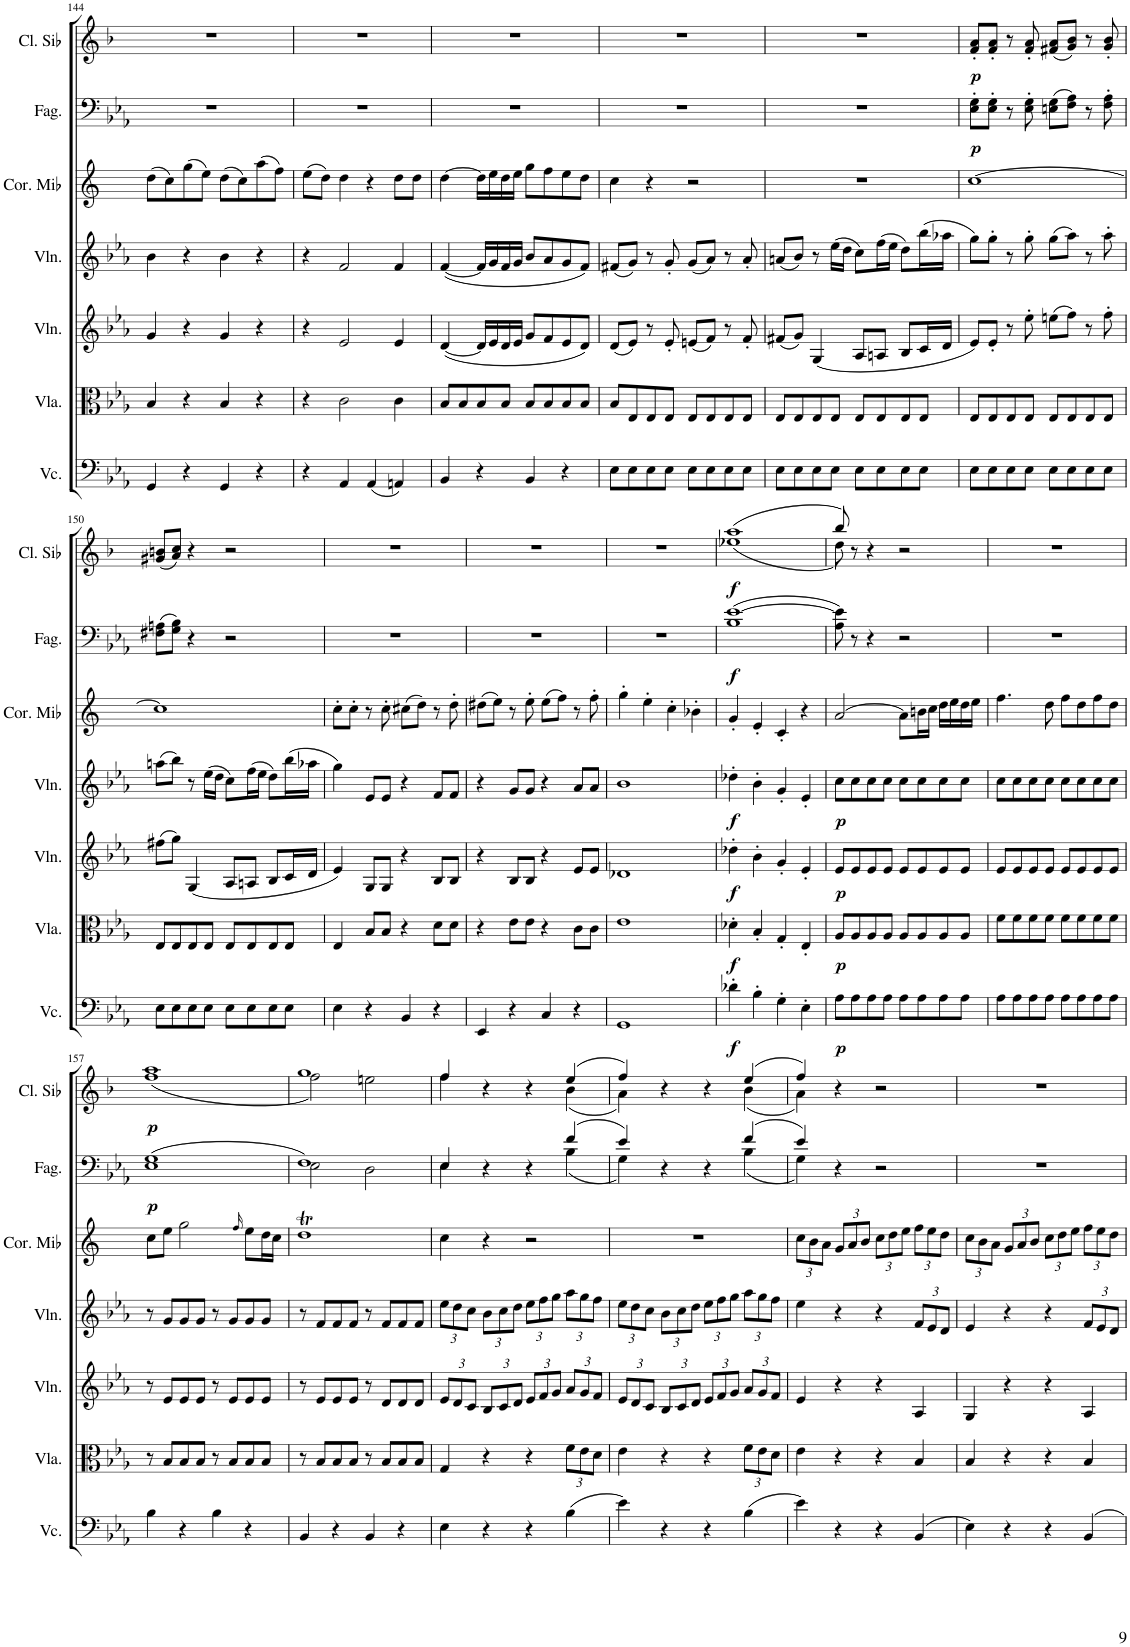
**kern	**dynam	**kern	**dynam	**kern	**dynam	**kern	**dynam	**kern	**kern	**dynam	**kern	**dynam
*part7	*part7	*part6	*part6	*part5	*part5	*part4	*part4	*part3	*part2	*part2	*part1	*part1
*staff7	*staff7	*staff6	*staff6	*staff5	*staff5	*staff4	*staff4	*staff3	*staff2	*staff2	*staff1	*staff1
*I"Violoncello e  Basso	*	*I"Viola	*	*I"Violino II	*	*I"Violino I	*	*I"Corno principale  in Mib	*I"Fagotti	*	*I"Clarinetti	*
*I'Vc.	*	*I'Vla.	*	*I'Vln.	*	*I'Vln.	*	*I'Cor. Mib	*I'Fag.	*	*	*
!!LO:PB:g=z
*clefF4	*	*clefC3	*	*clefG2	*	*clefG2	*	*clefG2	*clefF4	*	*clefG2	*
*	*	*	*	*	*	*	*	*Trd5c9	*	*	*Trd1c2	*
*k[b-e-a-]	*	*k[b-e-a-]	*	*k[b-e-a-]	*	*k[b-e-a-]	*	*k[]	*k[b-e-a-]	*	*k[b-]	*
*M4/4	*	*M4/4	*	*M4/4	*	*M4/4	*	*M4/4	*M4/4	*	*M4/4	*
*met(c)	*	*met(c)	*	*met(c)	*	*met(c)	*	*met(c)	*met(c)	*	*met(c)	*
=144	=144	=144	=144	=144	=144	=144	=144	=144	=144	=144	=144	=144
4GG/	.	4B-/	.	4g/	.	4b-\	.	(8dd\L	1r	.	1r	.
.	.	.	.	.	.	.	.	8cc\)	.	.	.	.
4r	.	4r	.	4r	.	4r	.	(8gg\	.	.	.	.
.	.	.	.	.	.	.	.	8ee\J)	.	.	.	.
4GG/	.	4B-/	.	4g/	.	4b-\	.	(8dd\L	.	.	.	.
.	.	.	.	.	.	.	.	8cc\)	.	.	.	.
4r	.	4r	.	4r	.	4r	.	(8aa\	.	.	.	.
.	.	.	.	.	.	.	.	8ff\J)	.	.	.	.
=145	=145	=145	=145	=145	=145	=145	=145	=145	=145	=145	=145	=145
4r	.	4r	.	4r	.	4r	.	(8ee\L	1r	.	1r	.
.	.	.	.	.	.	.	.	8dd\J)	.	.	.	.
4AA-/	.	2c\	.	2e-/	.	2f/	.	4dd\	.	.	.	.
(4AA-/	.	.	.	.	.	.	.	4r	.	.	.	.
4AAn/)	.	4c\	.	4e-/	.	4f/	.	8dd\L	.	.	.	.
.	.	.	.	.	.	.	.	8dd\J	.	.	.	.
=146	=146	=146	=146	=146	=146	=146	=146	=146	=146	=146	=146	=146
4BB-/	.	8B-/L	.	([4d/	.	([4f/	.	[4dd\	1r	.	1r	.
.	.	8B-/	.	.	.	.	.	.	.	.	.	.
4r	.	8B-/	.	16d/LL]	.	16f/LL]	.	16dd\LL]	.	.	.	.
.	.	.	.	16e-/	.	16g/	.	16ee\	.	.	.	.
.	.	8B-/J	.	16d/	.	16f/	.	16dd\	.	.	.	.
.	.	.	.	16e-/JJ	.	16g/JJ	.	16ee\JJ	.	.	.	.
4BB-/	.	8B-/L	.	8g/L	.	8b-/L	.	8gg\L	.	.	.	.
.	.	8B-/	.	8f/	.	8a-/	.	8ff\	.	.	.	.
4r	.	8B-/	.	8e-/	.	8g/	.	8ee\	.	.	.	.
.	.	8B-/J	.	8d/J)	.	8f/J)	.	8dd\J	.	.	.	.
=147	=147	=147	=147	=147	=147	=147	=147	=147	=147	=147	=147	=147
8E-\L	.	8B-/L	.	(8d/L	.	(8f#X/L	.	4cc\	1r	.	1r	.
8E-\	.	8E-/	.	8e-/J)	.	8g/J)	.	.	.	.	.	.
8E-\	.	8E-/	.	8r	.	8r	.	4r	.	.	.	.
8E-\J	.	8E-/J	.	8e-'/	.	8g'/	.	.	.	.	.	.
8E-\L	.	8E-/L	.	(8en/L	.	(8g/L	.	2r	.	.	.	.
8E-\	.	8E-/	.	8f/J)	.	8a-/J)	.	.	.	.	.	.
8E-\	.	8E-/	.	8r	.	8r	.	.	.	.	.	.
8E-\J	.	8E-/J	.	8f'/	.	8a-'/	.	.	.	.	.	.
=148	=148	=148	=148	=148	=148	=148	=148	=148	=148	=148	=148	=148
8E-\L	.	8E-/L	.	(8f#X/L	.	(8an/L	.	1r	1r	.	1r	.
8E-\	.	8E-/	.	8g/J)	.	8b-/J)	.	.	.	.	.	.
8E-\	.	8E-/	.	(4G/	.	8r	.	.	.	.	.	.
8E-\J	.	8E-/J	.	.	.	(16ee-\LL	.	.	.	.	.	.
.	.	.	.	.	.	16dd\JJ	.	.	.	.	.	.
8E-\L	.	8E-/L	.	8A-/L	.	8cc\L)	.	.	.	.	.	.
8E-\	.	8E-/	.	8An/J	.	(16ff\L	.	.	.	.	.	.
.	.	.	.	.	.	16ee-\JJ	.	.	.	.	.	.
8E-\	.	8E-/	.	8B-/L	.	8dd\L)	.	.	.	.	.	.
8E-\J	.	8E-/J	.	16c/L	.	(16bb-\L	.	.	.	.	.	.
.	.	.	.	16d/JJ	.	16aa-X\JJ	.	.	.	.	.	.
=149	=149	=149	=149	=149	=149	=149	=149	=149	=149	=149	=149	=149
!	!	!	!	!	!	!	!	!	!	!LO:DY:b	!	!LO:DY:b
8E-\L	.	8E-/L	.	8e-/L)	.	8gg\L)	.	[1cc	8E-\' 8G\'L	p	8f/' 8a/'L	p
8E-\	.	8E-/	.	8e-'/J	.	8gg'\J	.	.	8E-\' 8G\'J	.	8f/' 8a/'J	.
8E-\	.	8E-/	.	8r	.	8r	.	.	8r	.	8r	.
8E-\J	.	8E-/J	.	8ee-'\	.	8gg'\	.	.	8E-\' 8G\'	.	8f/' 8a/'	.
8E-\L	.	8E-/L	.	(8een\L	.	(8gg\L	.	.	(8En\ 8G\L	.	(8f#X/ 8a/L	.
8E-\	.	8E-/	.	8ff\J)	.	8aa-\J)	.	.	8F\ 8A-\J)	.	8g/ 8b-/J)	.
8E-\	.	8E-/	.	8r	.	8r	.	.	8r	.	8r	.
8E-\J	.	8E-/J	.	8ff'\	.	8aa-'\	.	.	8F\' 8A-\'	.	8g/' 8b-/'	.
!!LO:LB:g=z
=150	=150	=150	=150	=150	=150	=150	=150	=150	=150	=150	=150	=150
8E-\L	.	8E-/L	.	(8ff#X\L	.	(8aan\L	.	1cc]	(8F#X\ 8An\L	.	(8g#X/ 8bn/L	.
8E-\	.	8E-/	.	8gg\J)	.	8bb-\J)	.	.	8G\ 8B-\J)	.	8a/ 8cc/J)	.
8E-\	.	8E-/	.	(4G/	.	8r	.	.	4r	.	4r	.
8E-\J	.	8E-/J	.	.	.	(16ee-\LL	.	.	.	.	.	.
.	.	.	.	.	.	16dd\JJ	.	.	.	.	.	.
8E-\L	.	8E-/L	.	8A-/L	.	8cc\L)	.	.	2r	.	2r	.
8E-\	.	8E-/	.	8An/J	.	(16ff\L	.	.	.	.	.	.
.	.	.	.	.	.	16ee-\JJ	.	.	.	.	.	.
8E-\	.	8E-/	.	8B-/L	.	8dd\L)	.	.	.	.	.	.
8E-\J	.	8E-/J	.	16c/L	.	(16bb-\L	.	.	.	.	.	.
.	.	.	.	16d/JJ	.	16aa-X\JJ	.	.	.	.	.	.
=151	=151	=151	=151	=151	=151	=151	=151	=151	=151	=151	=151	=151
4E-\	.	4E-/	.	4e-/)	.	4gg\)	.	8cc'\L	1r	.	1r	.
.	.	.	.	.	.	.	.	8cc'\J	.	.	.	.
4r	.	8B-/L	.	8G/L	.	8e-/L	.	8r	.	.	.	.
.	.	8B-/J	.	8G/J	.	8e-/J	.	8cc'\	.	.	.	.
4BB-/	.	4r	.	4r	.	4r	.	(8cc#X\L	.	.	.	.
.	.	.	.	.	.	.	.	8dd\J)	.	.	.	.
4r	.	8d\L	.	8B-/L	.	8f/L	.	8r	.	.	.	.
.	.	8d\J	.	8B-/J	.	8f/J	.	8dd'\	.	.	.	.
=152	=152	=152	=152	=152	=152	=152	=152	=152	=152	=152	=152	=152
4EE-/	.	4r	.	4r	.	4r	.	(8dd#X\L	1r	.	1r	.
.	.	.	.	.	.	.	.	8ee\J)	.	.	.	.
4r	.	8e-\L	.	8B-/L	.	8g/L	.	8r	.	.	.	.
.	.	8e-\J	.	8B-/J	.	8g/J	.	8ee'\	.	.	.	.
4C/	.	4r	.	4r	.	4r	.	(8ee\L	.	.	.	.
.	.	.	.	.	.	.	.	8ff\J)	.	.	.	.
4r	.	8c\L	.	8e-/L	.	8a-/L	.	8r	.	.	.	.
.	.	8c\J	.	8e-/J	.	8a-/J	.	8ff'\	.	.	.	.
=153	=153	=153	=153	=153	=153	=153	=153	=153	=153	=153	=153	=153
1GG	.	1e-	.	1d-X	.	1b-	.	4gg'\	1r	.	1r	.
.	.	.	.	.	.	.	.	4ee'\	.	.	.	.
.	.	.	.	.	.	.	.	4cc'\	.	.	.	.
.	.	.	.	.	.	.	.	4b-X'\	.	.	.	.
=154	=154	=154	=154	=154	=154	=154	=154	=154	=154	=154	=154	=154
*	*	*	*	*	*	*	*	*	*	*	*^	*
!	!LO:DY:b	!	!LO:DY:b	!	!LO:DY:b	!	!LO:DY:b	!	!	!LO:DY:b	!	!	!LO:DY:b
4d-X'\	f	4d-X'\	f	4dd-X'\	f	4dd-X'\	f	4g'/	(1B- [1e-	f	(1aa	(1ee-X	f
4B-'\	.	4B-'/	.	4b-'\	.	4b-'\	.	4e'/	.	.	.	.	.
4G'\	.	4G'/	.	4g'/	.	4g'/	.	4c'/	.	.	.	.	.
4E-'\	.	4E-'/	.	4e-'/	.	4e-'/	.	4r	.	.	.	.	.
=155	=155	=155	=155	=155	=155	=155	=155	=155	=155	=155	=155	=155	=155
!	!LO:DY:b	!	!LO:DY:b	!	!LO:DY:b	!	!LO:DY:b	!	!	!	!	!	!
8A-\L	p	8A-/L	p	8e-/L	p	8cc\L	p	[2a/	8A-\ 8e-\])	.	8bb-/)	8dd\)	.
8A-\	.	8A-/	.	8e-/	.	8cc\	.	.	8r	.	8r	2..ryy	.
8A-\	.	8A-/	.	8e-/	.	8cc\	.	.	4r	.	4r	.	.
8A-\J	.	8A-/J	.	8e-/J	.	8cc\J	.	.	.	.	.	.	.
8A-\L	.	8A-/L	.	8e-/L	.	8cc\L	.	8a\L]	2r	.	2r	.	.
8A-\	.	8A-/	.	8e-/	.	8cc\	.	16bn\L	.	.	.	.	.
.	.	.	.	.	.	.	.	16cc\JJ	.	.	.	.	.
8A-\	.	8A-/	.	8e-/	.	8cc\	.	16dd\LL	.	.	.	.	.
.	.	.	.	.	.	.	.	16ee\	.	.	.	.	.
8A-\J	.	8A-/J	.	8e-/J	.	8cc\J	.	16dd\	.	.	.	.	.
.	.	.	.	.	.	.	.	16ee\JJ	.	.	.	.	.
*	*	*	*	*	*	*	*	*	*	*	*v	*v	*
=156	=156	=156	=156	=156	=156	=156	=156	=156	=156	=156	=156	=156
8A-\L	.	8f\L	.	8e-/L	.	8cc\L	.	4.ff\	1r	.	1r	.
8A-\	.	8f\	.	8e-/	.	8cc\	.	.	.	.	.	.
8A-\	.	8f\	.	8e-/	.	8cc\	.	.	.	.	.	.
8A-\J	.	8f\J	.	8e-/J	.	8cc\J	.	8dd\	.	.	.	.
8A-\L	.	8f\L	.	8e-/L	.	8cc\L	.	8ff\L	.	.	.	.
8A-\	.	8f\	.	8e-/	.	8cc\	.	8dd\	.	.	.	.
8A-\	.	8f\	.	8e-/	.	8cc\	.	8ff\	.	.	.	.
8A-\J	.	8f\J	.	8e-/J	.	8cc\J	.	8dd\J	.	.	.	.
!!LO:LB:g=z
=157	=157	=157	=157	=157	=157	=157	=157	=157	=157	=157	=157	=157
!	!	!	!	!	!	!	!	!	!	!LO:DY:b	!	!LO:DY:b
4B-\	.	8r	.	8r	.	8r	.	8cc\L	(1E- 1G	p	(1ff 1aa	p
.	.	8B-/L	.	8e-/L	.	8g/L	.	8ee\J	.	.	.	.
4r	.	8B-/	.	8e-/	.	8g/	.	2gg\	.	.	.	.
.	.	8B-/J	.	8e-/J	.	8g/J	.	.	.	.	.	.
4B-\	.	8r	.	8r	.	8r	.	.	.	.	.	.
.	.	8B-/L	.	8e-/L	.	8g/L	.	.	.	.	.	.
.	.	.	.	.	.	.	.	16qff/	.	.	.	.
4r	.	8B-/	.	8e-/	.	8g/	.	8ee\L	.	.	.	.
.	.	8B-/J	.	8e-/J	.	8g/J	.	16dd\L	.	.	.	.
.	.	.	.	.	.	.	.	16cc\JJ	.	.	.	.
=158	=158	=158	=158	=158	=158	=158	=158	=158	=158	=158	=158	=158
*	*	*	*	*	*	*	*	*	*^	*	*^	*
4BB-/	.	8r	.	8r	.	8r	.	1ddT	1F)	2E-\	.	1gg	2ff\)	.
.	.	8B-/L	.	8e-/L	.	8f/L	.	.	.	.	.	.	.	.
4r	.	8B-/	.	8e-/	.	8f/	.	.	.	.	.	.	.	.
.	.	8B-/J	.	8e-/J	.	8f/J	.	.	.	.	.	.	.	.
4BB-/	.	8r	.	8r	.	8r	.	.	.	2D\	.	.	2een\	.
.	.	8B-/L	.	8d/L	.	8f/L	.	.	.	.	.	.	.	.
4r	.	8B-/	.	8d/	.	8f/	.	.	.	.	.	.	.	.
.	.	8B-/J	.	8d/J	.	8f/J	.	.	.	.	.	.	.	.
=159	=159	=159	=159	=159	=159	=159	=159	=159	=159	=159	=159	=159	=159	=159
*	*	*	*	*Xbrackettup	*	*Xbrackettup	*	*	*	*	*	*	*	*
4E-\	.	4G/	.	12e-/L	.	12ee-\L	.	4cc\	4E-/	4E-\	.	4ff/	4ff\	.
.	.	.	.	12d/	.	12dd\	.	.	.	.	.	.	.	.
.	.	.	.	12c/J	.	12cc\J	.	.	.	.	.	.	.	.
4r	.	4r	.	12B-/L	.	12b-\L	.	4r	4r	2ryy	.	4r	2ryy	.
.	.	.	.	12c/	.	12cc\	.	.	.	.	.	.	.	.
.	.	.	.	12d/J	.	12dd\J	.	.	.	.	.	.	.	.
4r	.	4r	.	12e-/L	.	12ee-\L	.	2r	4r	.	.	4r	.	.
.	.	.	.	12f/	.	12ff\	.	.	.	.	.	.	.	.
.	.	.	.	12g/J	.	12gg\J	.	.	.	.	.	.	.	.
*	*	*Xbrackettup	*	*	*	*	*	*	*	*	*	*	*	*
(4B-\	.	12f\L	.	12a-/L	.	12aa-\L	.	.	(4f/	(4B-\	.	(4ee/	(4b-\	.
.	.	12e-\	.	12g/	.	12gg\	.	.	.	.	.	.	.	.
.	.	12d\J	.	12f/J	.	12ff\J	.	.	.	.	.	.	.	.
=160	=160	=160	=160	=160	=160	=160	=160	=160	=160	=160	=160	=160	=160	=160
4e-\)	.	4e-\	.	12e-/L	.	12ee-\L	.	1r	4e-/)	4G\)	.	4ff/)	4a\)	.
.	.	.	.	12d/	.	12dd\	.	.	.	.	.	.	.	.
.	.	.	.	12c/J	.	12cc\J	.	.	.	.	.	.	.	.
4r	.	4r	.	12B-/L	.	12b-\L	.	.	4r	2ryy	.	4r	2ryy	.
.	.	.	.	12c/	.	12cc\	.	.	.	.	.	.	.	.
.	.	.	.	12d/J	.	12dd\J	.	.	.	.	.	.	.	.
4r	.	4r	.	12e-/L	.	12ee-\L	.	.	4r	.	.	4r	.	.
.	.	.	.	12f/	.	12ff\	.	.	.	.	.	.	.	.
.	.	.	.	12g/J	.	12gg\J	.	.	.	.	.	.	.	.
(4B-\	.	12f\L	.	12a-/L	.	12aa-\L	.	.	(4f/	(4B-\	.	(4ee/	(4b-\	.
.	.	12e-\	.	12g/	.	12gg\	.	.	.	.	.	.	.	.
.	.	12d\J	.	12f/J	.	12ff\J	.	.	.	.	.	.	.	.
=161	=161	=161	=161	=161	=161	=161	=161	=161	=161	=161	=161	=161	=161	=161
*	*	*	*	*	*	*	*	*Xbrackettup	*	*	*	*	*	*
4e-\)	.	4e-\	.	4e-/	.	4ee-\	.	12cc\L	4e-/)	4G\)	.	4ff/)	4a\)	.
.	.	.	.	.	.	.	.	12b\	.	.	.	.	.	.
.	.	.	.	.	.	.	.	12a\J	.	.	.	.	.	.
4r	.	4r	.	4r	.	4r	.	12g/L	4r	2.ryy	.	4r	2.ryy	.
.	.	.	.	.	.	.	.	12a/	.	.	.	.	.	.
.	.	.	.	.	.	.	.	12b/J	.	.	.	.	.	.
4r	.	4r	.	4r	.	4r	.	12cc\L	2r	.	.	2r	.	.
.	.	.	.	.	.	.	.	12dd\	.	.	.	.	.	.
.	.	.	.	.	.	.	.	12ee\J	.	.	.	.	.	.
(4BB-/	.	4B-/	.	4A-/	.	12f/L	.	12ff\L	.	.	.	.	.	.
.	.	.	.	.	.	12e-/	.	12ee\	.	.	.	.	.	.
.	.	.	.	.	.	12d/J	.	12dd\J	.	.	.	.	.	.
*	*	*	*	*	*	*	*	*	*v	*v	*	*	*	*
*	*	*	*	*	*	*	*	*	*	*	*v	*v	*
=162	=162	=162	=162	=162	=162	=162	=162	=162	=162	=162	=162	=162
4E-\)	.	4B-/	.	4G/	.	4e-/	.	12cc\L	1r	.	1r	.
.	.	.	.	.	.	.	.	12b\	.	.	.	.
.	.	.	.	.	.	.	.	12a\J	.	.	.	.
4r	.	4r	.	4r	.	4r	.	12g/L	.	.	.	.
.	.	.	.	.	.	.	.	12a/	.	.	.	.
.	.	.	.	.	.	.	.	12b/J	.	.	.	.
4r	.	4r	.	4r	.	4r	.	12cc\L	.	.	.	.
.	.	.	.	.	.	.	.	12dd\	.	.	.	.
.	.	.	.	.	.	.	.	12ee\J	.	.	.	.
4BB-/	.	4B-/	.	4A-/	.	12f/L	.	12ff\L	.	.	.	.
.	.	.	.	.	.	12e-/	.	12ee\	.	.	.	.
.	.	.	.	.	.	12d/J	.	12dd\J	.	.	.	.
=	=	=	=	=	=	=	=	=	=	=	=	=
*-	*-	*-	*-	*-	*-	*-	*-	*-	*-	*-	*-	*-
